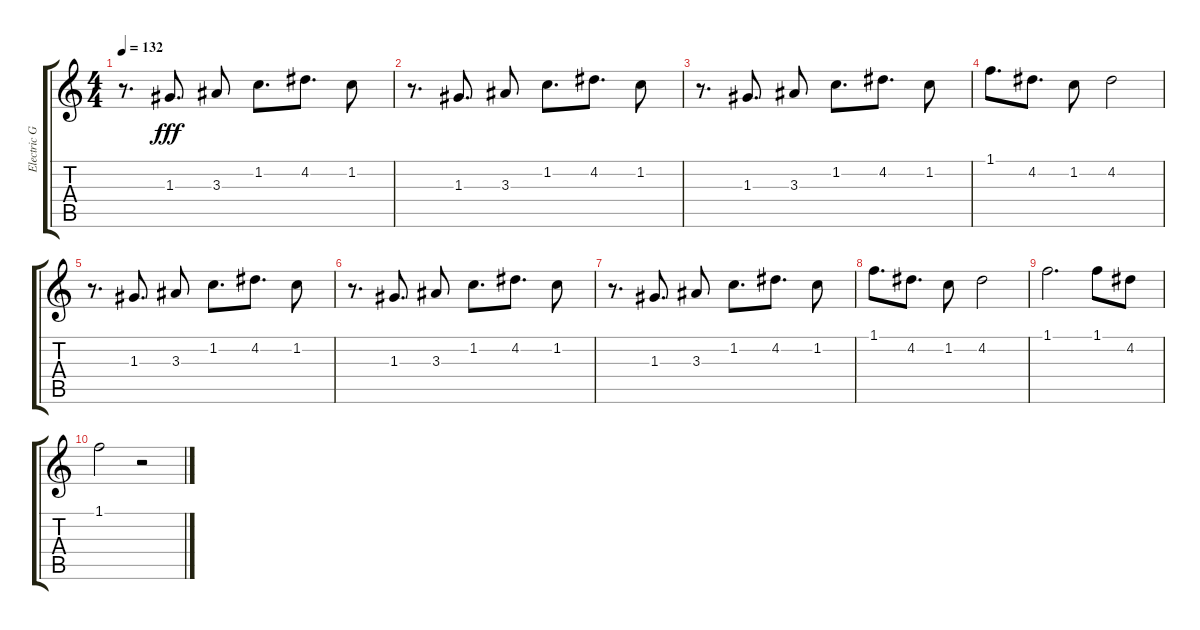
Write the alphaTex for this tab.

\track ("Electric Guitar 1" "Electric G") {instrument distortionguitar}
\staff {score tabs}
\tuning (E4 B3 G3 D3 A2 E2) {hide}
\ts (4 4)
\tempo 132
\clef g2
\ks c
r.8{d dy fff} 1.3.8{d} 3.3.8 1.2.8{d} 4.2.8{d} 1.2.8 |
r.8{d} 1.3.8{d} 3.3.8 1.2.8{d} 4.2.8{d} 1.2.8 |
r.8{d} 1.3.8{d} 3.3.8 1.2.8{d} 4.2.8{d} 1.2.8 |
1.1.8{d} 4.2.8{d} 1.2.8 4.2.2 |
r.8{d} 1.3.8{d} 3.3.8 1.2.8{d} 4.2.8{d} 1.2.8 |
r.8{d} 1.3.8{d} 3.3.8 1.2.8{d} 4.2.8{d} 1.2.8 |
r.8{d} 1.3.8{d} 3.3.8 1.2.8{d} 4.2.8{d} 1.2.8 |
1.1.8{d} 4.2.8{d} 1.2.8 4.2.2 |
1.1.2{d} 1.1.8 4.2.8 |
1.1.2 r.2
